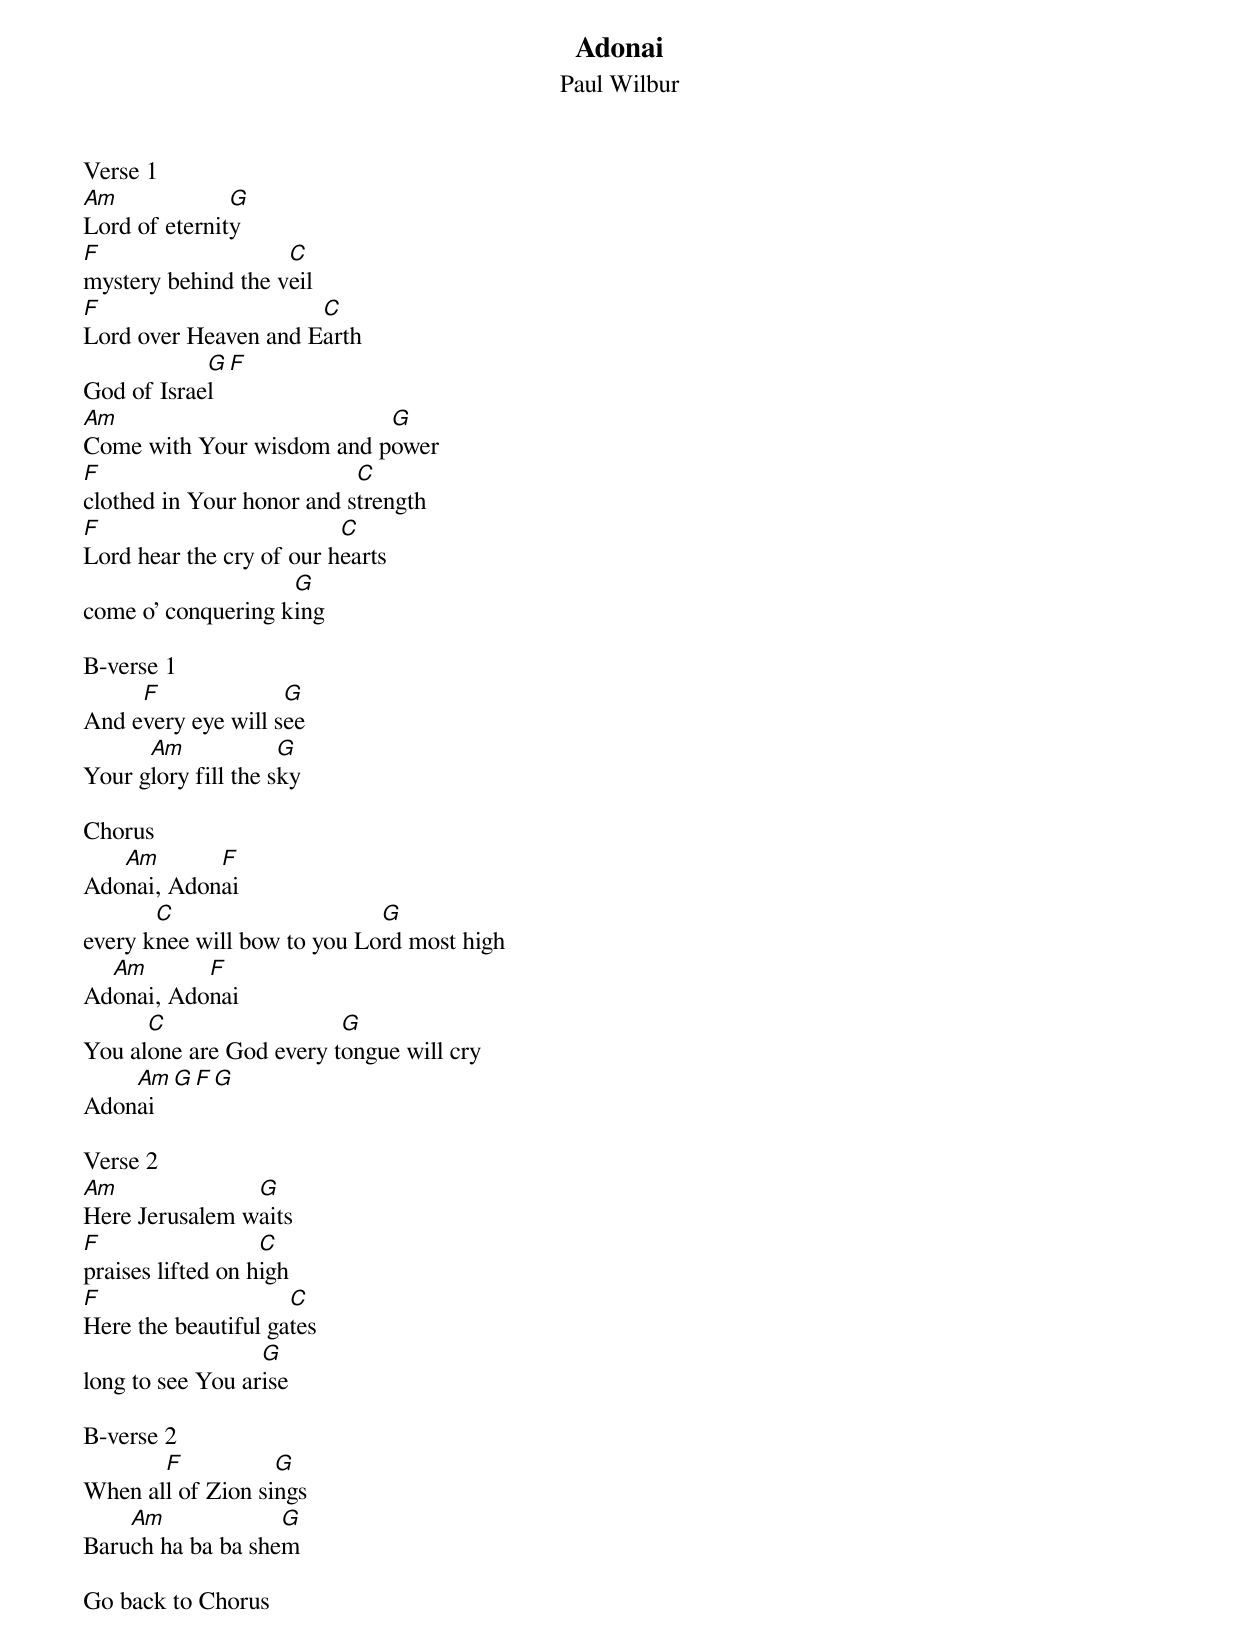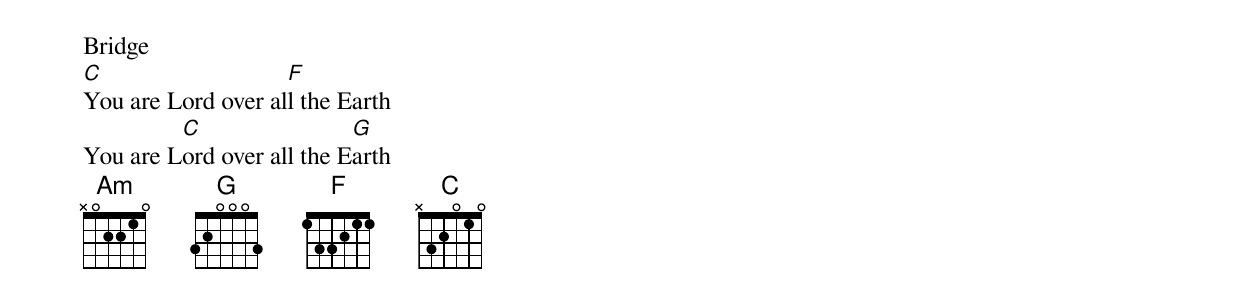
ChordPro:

{t:Adonai}
{st:Paul Wilbur}

Verse 1
[Am]Lord of eternit[G]y
[F]mystery behind the v[C]eil
[F]Lord over Heaven and E[C]arth
God of Israe[G]l[F]
[Am]Come with Your wisdom and p[G]ower
[F]clothed in Your honor and s[C]trength
[F]Lord hear the cry of our h[C]earts
come o' conquering k[G]ing

B-verse 1
And e[F]very eye will s[G]ee
Your g[Am]lory fill the s[G]ky

Chorus
Ado[Am]nai, Adon[F]ai
every k[C]nee will bow to you Lo[G]rd most high
Ad[Am]onai, Ado[F]nai
You al[C]one are God every t[G]ongue will cry
Adon[Am]ai[G][F][G]

Verse 2
[Am]Here Jerusalem w[G]aits
[F]praises lifted on h[C]igh
[F]Here the beautiful ga[C]tes
long to see You ar[G]ise

B-verse 2
When al[F]l of Zion si[G]ngs
Baru[Am]ch ha ba ba she[G]m

Go back to Chorus

Bridge
[C]You are Lord over al[F]l the Earth
You are L[C]ord over all the E[G]arth
